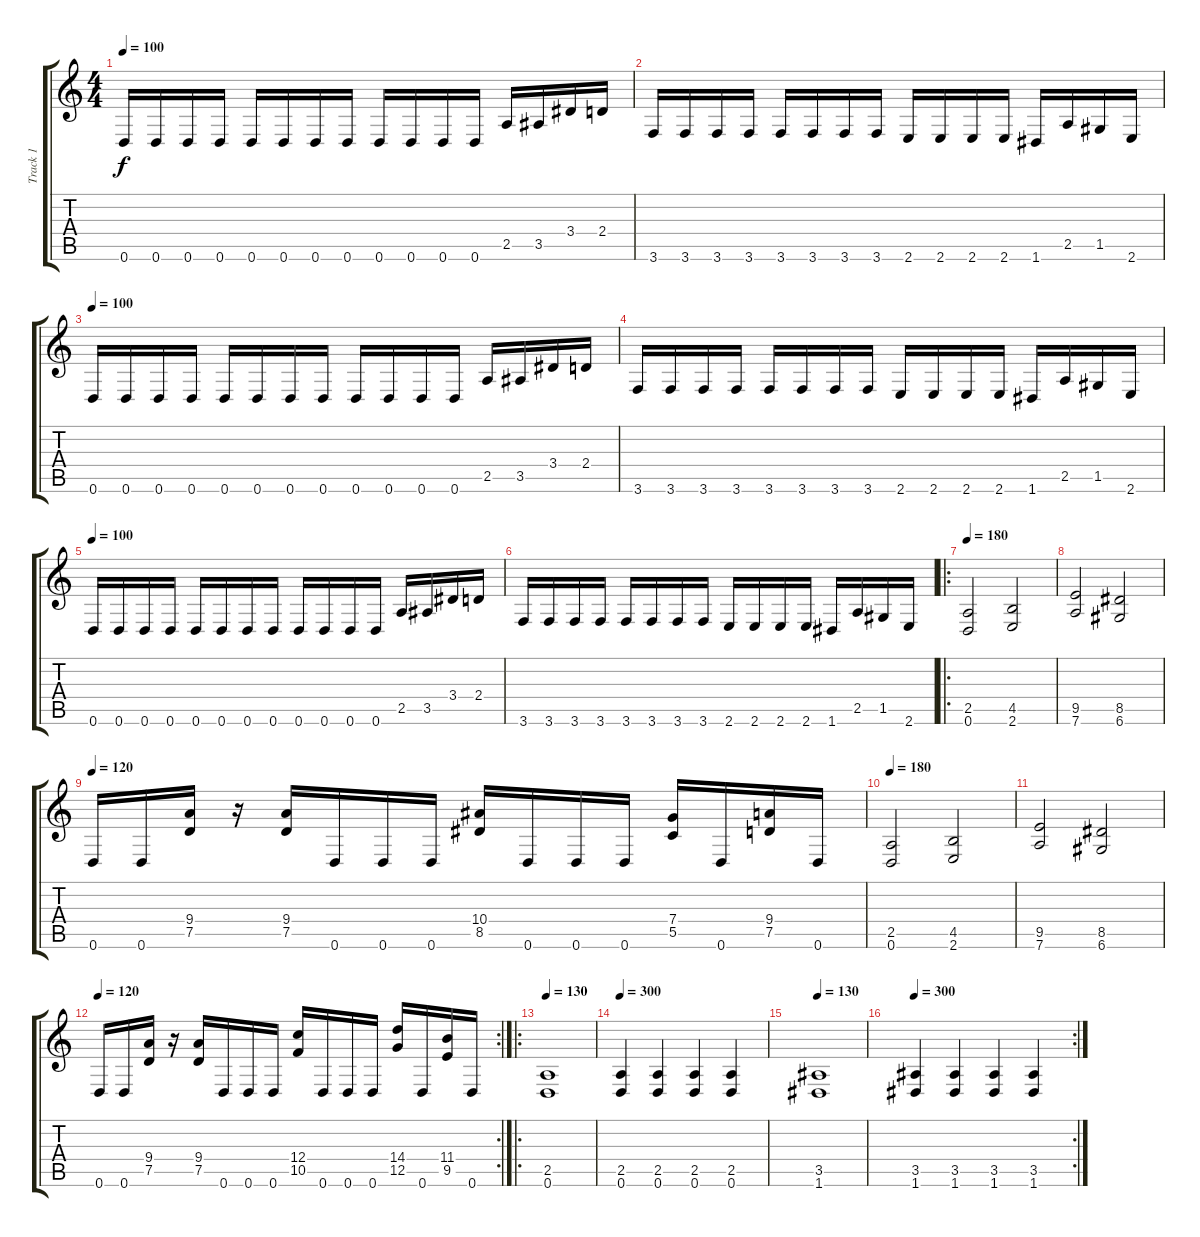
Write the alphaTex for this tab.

\track ("Track 1" "Track 1") {instrument distortionguitar}
\staff {score tabs}
\tuning (D4 A3 F3 C3 G2 D2) {hide}
\ts (4 4)
\tempo 100
\clef g2
\ks c
0.6.16{dy f} 0.6.16 0.6.16 0.6.16 0.6.16 0.6.16 0.6.16 0.6.16 0.6.16 0.6.16 0.6.16 0.6.16 2.5.16 3.5.16 3.4.16 2.4.16 |
3.6.16 3.6.16 3.6.16 3.6.16 3.6.16 3.6.16 3.6.16 3.6.16 2.6.16 2.6.16 2.6.16 2.6.16 1.6.16 2.5.16 1.5.16 2.6.16 |
\tempo 100
0.6.16 0.6.16 0.6.16 0.6.16 0.6.16 0.6.16 0.6.16 0.6.16 0.6.16 0.6.16 0.6.16 0.6.16 2.5.16 3.5.16 3.4.16 2.4.16 |
3.6.16 3.6.16 3.6.16 3.6.16 3.6.16 3.6.16 3.6.16 3.6.16 2.6.16 2.6.16 2.6.16 2.6.16 1.6.16 2.5.16 1.5.16 2.6.16 |
\tempo 100
0.6.16 0.6.16 0.6.16 0.6.16 0.6.16 0.6.16 0.6.16 0.6.16 0.6.16 0.6.16 0.6.16 0.6.16 2.5.16 3.5.16 3.4.16 2.4.16 |
3.6.16 3.6.16 3.6.16 3.6.16 3.6.16 3.6.16 3.6.16 3.6.16 2.6.16 2.6.16 2.6.16 2.6.16 1.6.16 2.5.16 1.5.16 2.6.16 |
\ro
\tempo 180
(2.5 0.6).2 (4.5 2.6).2 |
(9.5 7.6).2 (8.5 6.6).2 |
\tempo 120
0.6.16 0.6.16 (9.4 7.5).16 r.16 (9.4 7.5).16 0.6.16 0.6.16 0.6.16 (10.4 8.5).16 0.6.16 0.6.16 0.6.16 (7.4 5.5).16 0.6.16 (9.4 7.5).16 0.6.16 |
\tempo 180
(2.5 0.6).2 (4.5 2.6).2 |
(9.5 7.6).2 (8.5 6.6).2 |
\rc 2
\tempo 120
0.6.16 0.6.16 (9.4 7.5).16 r.16 (9.4 7.5).16 0.6.16 0.6.16 0.6.16 (12.4 10.5).16 0.6.16 0.6.16 0.6.16 (14.4 12.5).16 0.6.16 (11.4 9.5).16 0.6.16 |
\ro
\tempo 130
(2.5 0.6).1 |
\tempo 300
(2.5 0.6).4 (2.5 0.6).4 (2.5 0.6).4 (2.5 0.6).4 |
\tempo 130
(3.5 1.6).1 |
\rc 2
\tempo 300
(3.5 1.6).4 (3.5 1.6).4 (3.5 1.6).4 (3.5 1.6).4
